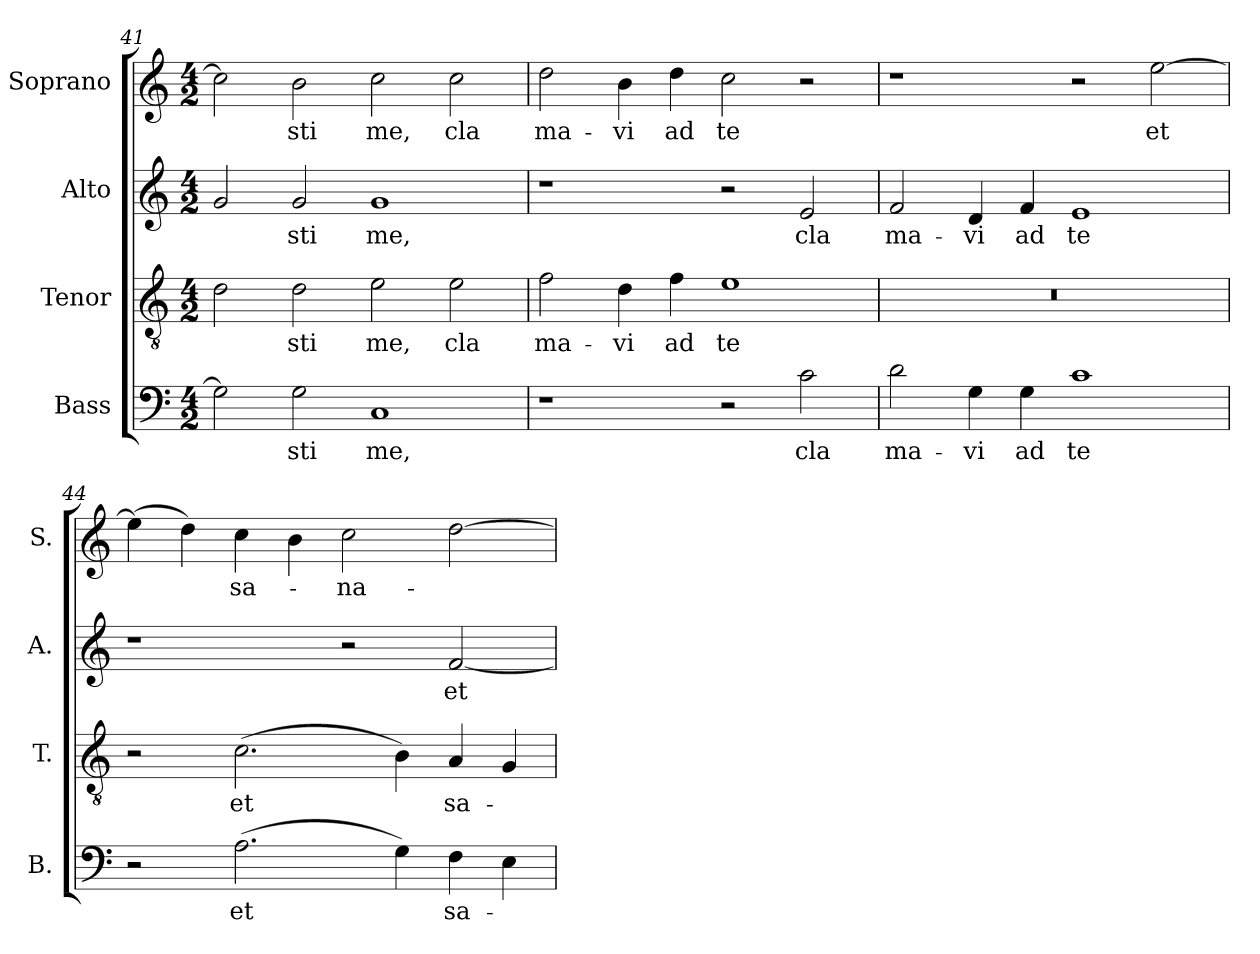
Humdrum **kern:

**kern	**text	**kern	**text	**kern	**text	**kern	**text
*part4	*part4	*part3	*part3	*part2	*part2	*part1	*part1
*staff4	*staff4	*staff3	*staff3	*staff2	*staff2	*staff1	*staff1
*I"Bass	*	*I"Tenor	*	*I"Alto	*	*I"Soprano	*
*I'B.	*	*I'T.	*	*I'A.	*	*I'S.	*
*clefF4	*	*clefGv2	*	*clefG2	*	*clefG2	*
*	*	*ITrd7c12	*	*	*	*	*
*k[]	*	*k[]	*	*k[]	*	*k[]	*
*C:	*	*C:	*	*C:	*	*C:	*
*M4/2	*	*M4/2	*	*M4/2	*	*M4/2	*
=41	=41	=41	=41	=41	=41	=41	=41
2Gi\]	.	2Di\	.	2gi/	.	2cci\]	.
!	!LO:LY:b:color=#000000	!	!	!	!	!	!
!	!	!	!LO:LY:b:color=#000000	!	!	!	!
!	!	!	!	!	!LO:LY:b:color=#000000	!	!
!	!	!	!	!	!	!	!LO:LY:b:color=#000000
2Gi\	-sti	2Di\	-sti	2gi/	-sti	2bi\	-sti
!	!LO:LY:b:color=#000000	!	!	!	!	!	!
!	!	!	!LO:LY:b:color=#000000	!	!	!	!
!	!	!	!	!	!LO:LY:b:color=#000000	!	!
!	!	!	!	!	!	!	!LO:LY:b:color=#000000
1Ci	me,	2Ei\	me,	1gi	me,	2cci\	me,
!	!	!	!LO:LY:b:color=#000000	!	!	!	!
!	!	!	!	!	!	!	!LO:LY:b:color=#000000
.	.	2Ei\	cla	.	.	2cci\	cla
=42	=42	=42	=42	=42	=42	=42	=42
!	!	!	!LO:LY:b:color=#000000	!	!	!	!
!	!	!	!	!	!	!	!LO:LY:b:color=#000000
1r	.	2Fi\	ma-	1r	.	2ddi\	ma-
!	!	!	!LO:LY:b:color=#000000	!	!	!	!
!	!	!	!	!	!	!	!LO:LY:b:color=#000000
.	.	4Di\	-vi	.	.	4bi\	-vi
!	!	!	!LO:LY:b:color=#000000	!	!	!	!
!	!	!	!	!	!	!	!LO:LY:b:color=#000000
.	.	4Fi\	ad	.	.	4ddi\	ad
!	!	!	!LO:LY:b:color=#000000	!	!	!	!
!	!	!	!	!	!	!	!LO:LY:b:color=#000000
2r	.	1Ei	te	2r	.	2cci\	te
!	!LO:LY:b:color=#000000	!	!	!	!	!	!
!	!	!	!	!	!LO:LY:b:color=#000000	!	!
2ci\	cla	.	.	2ei/	cla	2r	.
=43	=43	=43	=43	=43	=43	=43	=43
!	!LO:LY:b:color=#000000	!LO:N:vis=1	!	!	!	!	!
!	!	!	!	!	!LO:LY:b:color=#000000	!	!
2di\	ma-	0r	.	2fi/	ma-	1r	.
!	!LO:LY:b:color=#000000	!	!	!	!	!	!
!	!	!	!	!	!LO:LY:b:color=#000000	!	!
4Gi\	-vi	.	.	4di/	-vi	.	.
!	!LO:LY:b:color=#000000	!	!	!	!	!	!
!	!	!	!	!	!LO:LY:b:color=#000000	!	!
4Gi\	ad	.	.	4fi/	ad	.	.
!	!LO:LY:b:color=#000000	!	!	!	!	!	!
!	!	!	!	!	!LO:LY:b:color=#000000	!	!
1ci	te	.	.	1ei	te	2r	.
!	!	!	!	!	!	!	!LO:LY:b:color=#000000
.	.	.	.	.	.	[2eei\	et
=44	=44	=44	=44	=44	=44	=44	=44
2r	.	2r	.	1r	.	(4eei\]	.
.	.	.	.	.	.	4ddi\)	.
!	!LO:LY:b:color=#000000	!	!	!	!	!	!
!	!	!	!LO:LY:b:color=#000000	!	!	!	!
!	!	!	!	!	!	!	!LO:LY:b:color=#000000
(2.Ai\	et	(2.Ci\	et	.	.	4cci\	sa-
.	.	.	.	.	.	4bi\	.
!	!	!	!	!	!	!	!LO:LY:b:color=#000000
.	.	.	.	2r	.	2cci\	-na-
4Gi\)	.	4BBi\)	.	.	.	.	.
!	!LO:LY:b:color=#000000	!	!	!	!	!	!
!	!	!	!LO:LY:b:color=#000000	!	!	!	!
!	!	!	!	!	!LO:LY:b:color=#000000	!	!
4Fi\	sa-	4AAi/	sa-	[2fi/	et	[2ddi\	.
4Ei\	.	4GGi/	.	.	.	.	.
=	=	=	=	=	=	=	=
*-	*-	*-	*-	*-	*-	*-	*-
